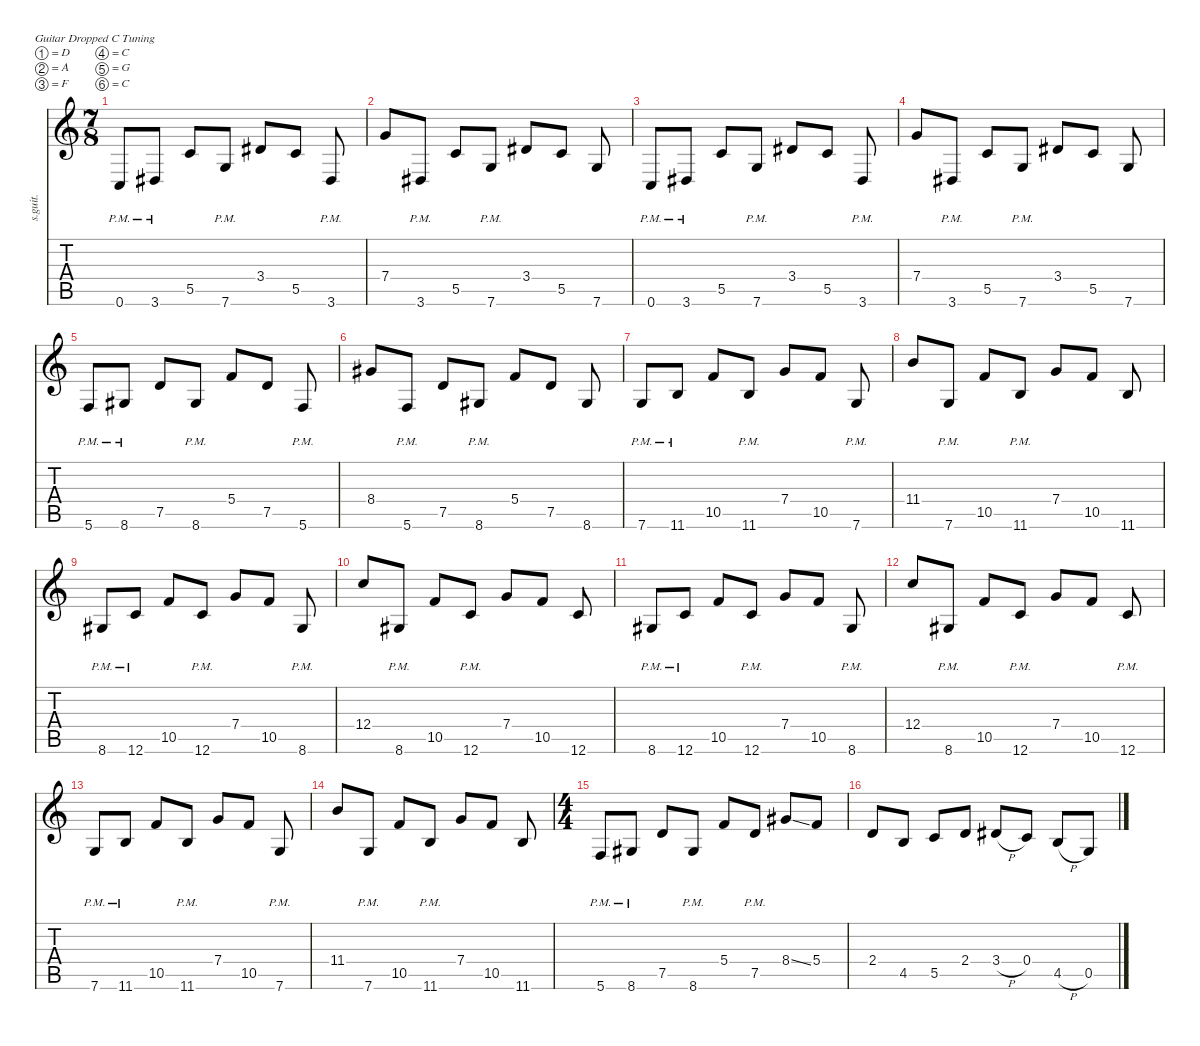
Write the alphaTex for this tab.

\defaultSystemsLayout 4
\hideDynamics
\bracketExtendMode nobrackets
\track ("Jake Bowen" "s.guit.") {instrument distortionguitar}
\staff {score tabs}
\tuning (D4 A3 F3 C3 G2 C2)
\ts (7 8)
\beaming (8 2 2 2 2)
\tempo (213 hide)
\clef g2
\ks c
0.6{pm}.8{lyrics (0 "") lyrics (1 "") lyrics (2 "") lyrics (3 "") lyrics (4 "") dy mf} 3.6{pm acc #}.8{lyrics (0 "") lyrics (1 "") lyrics (2 "") lyrics (3 "") lyrics (4 "")} 5.5.8{lyrics (0 "") lyrics (1 "") lyrics (2 "") lyrics (3 "") lyrics (4 "")} 7.6{pm}.8{lyrics (0 "") lyrics (1 "") lyrics (2 "") lyrics (3 "") lyrics (4 "")} 3.4{acc #}.8{lyrics (0 "") lyrics (1 "") lyrics (2 "") lyrics (3 "") lyrics (4 "")} 5.5.8{lyrics (0 "") lyrics (1 "") lyrics (2 "") lyrics (3 "") lyrics (4 "")} 3.6{pm acc #}.8{lyrics (0 "") lyrics (1 "") lyrics (2 "") lyrics (3 "") lyrics (4 "")} |
7.4.8{lyrics (0 "") lyrics (1 "") lyrics (2 "") lyrics (3 "") lyrics (4 "")} 3.6{pm acc #}.8{lyrics (0 "") lyrics (1 "") lyrics (2 "") lyrics (3 "") lyrics (4 "")} 5.5.8{lyrics (0 "") lyrics (1 "") lyrics (2 "") lyrics (3 "") lyrics (4 "")} 7.6{pm}.8{lyrics (0 "") lyrics (1 "") lyrics (2 "") lyrics (3 "") lyrics (4 "")} 3.4{acc #}.8{lyrics (0 "") lyrics (1 "") lyrics (2 "") lyrics (3 "") lyrics (4 "")} 5.5.8{lyrics (0 "") lyrics (1 "") lyrics (2 "") lyrics (3 "") lyrics (4 "")} 7.6.8{lyrics (0 "") lyrics (1 "") lyrics (2 "") lyrics (3 "") lyrics (4 "")} |
0.6{pm}.8{lyrics (0 "") lyrics (1 "") lyrics (2 "") lyrics (3 "") lyrics (4 "")} 3.6{pm acc #}.8{lyrics (0 "") lyrics (1 "") lyrics (2 "") lyrics (3 "") lyrics (4 "")} 5.5.8{lyrics (0 "") lyrics (1 "") lyrics (2 "") lyrics (3 "") lyrics (4 "")} 7.6{pm}.8{lyrics (0 "") lyrics (1 "") lyrics (2 "") lyrics (3 "") lyrics (4 "")} 3.4{acc #}.8{lyrics (0 "") lyrics (1 "") lyrics (2 "") lyrics (3 "") lyrics (4 "")} 5.5.8{lyrics (0 "") lyrics (1 "") lyrics (2 "") lyrics (3 "") lyrics (4 "")} 3.6{pm acc #}.8{lyrics (0 "") lyrics (1 "") lyrics (2 "") lyrics (3 "") lyrics (4 "")} |
7.4.8{lyrics (0 "") lyrics (1 "") lyrics (2 "") lyrics (3 "") lyrics (4 "")} 3.6{pm acc #}.8{lyrics (0 "") lyrics (1 "") lyrics (2 "") lyrics (3 "") lyrics (4 "")} 5.5.8{lyrics (0 "") lyrics (1 "") lyrics (2 "") lyrics (3 "") lyrics (4 "")} 7.6{pm}.8{lyrics (0 "") lyrics (1 "") lyrics (2 "") lyrics (3 "") lyrics (4 "")} 3.4{acc #}.8{lyrics (0 "") lyrics (1 "") lyrics (2 "") lyrics (3 "") lyrics (4 "")} 5.5.8{lyrics (0 "") lyrics (1 "") lyrics (2 "") lyrics (3 "") lyrics (4 "")} 7.6.8{lyrics (0 "") lyrics (1 "") lyrics (2 "") lyrics (3 "") lyrics (4 "")} |
5.6{pm}.8{lyrics (0 "") lyrics (1 "") lyrics (2 "") lyrics (3 "") lyrics (4 "")} 8.6{pm acc #}.8{lyrics (0 "") lyrics (1 "") lyrics (2 "") lyrics (3 "") lyrics (4 "")} 7.5.8{lyrics (0 "") lyrics (1 "") lyrics (2 "") lyrics (3 "") lyrics (4 "")} 8.6{pm acc #}.8{lyrics (0 "") lyrics (1 "") lyrics (2 "") lyrics (3 "") lyrics (4 "")} 5.4.8{lyrics (0 "") lyrics (1 "") lyrics (2 "") lyrics (3 "") lyrics (4 "")} 7.5.8{lyrics (0 "") lyrics (1 "") lyrics (2 "") lyrics (3 "") lyrics (4 "")} 5.6{pm}.8{lyrics (0 "") lyrics (1 "") lyrics (2 "") lyrics (3 "") lyrics (4 "")} |
8.4{acc #}.8{lyrics (0 "") lyrics (1 "") lyrics (2 "") lyrics (3 "") lyrics (4 "")} 5.6{pm}.8{lyrics (0 "") lyrics (1 "") lyrics (2 "") lyrics (3 "") lyrics (4 "")} 7.5.8{lyrics (0 "") lyrics (1 "") lyrics (2 "") lyrics (3 "") lyrics (4 "")} 8.6{pm acc #}.8{lyrics (0 "") lyrics (1 "") lyrics (2 "") lyrics (3 "") lyrics (4 "")} 5.4.8{lyrics (0 "") lyrics (1 "") lyrics (2 "") lyrics (3 "") lyrics (4 "")} 7.5.8{lyrics (0 "") lyrics (1 "") lyrics (2 "") lyrics (3 "") lyrics (4 "")} 8.6{acc #}.8{lyrics (0 "") lyrics (1 "") lyrics (2 "") lyrics (3 "") lyrics (4 "")} |
7.6{pm}.8{lyrics (0 "") lyrics (1 "") lyrics (2 "") lyrics (3 "") lyrics (4 "")} 11.6{pm}.8{lyrics (0 "") lyrics (1 "") lyrics (2 "") lyrics (3 "") lyrics (4 "")} 10.5.8{lyrics (0 "") lyrics (1 "") lyrics (2 "") lyrics (3 "") lyrics (4 "")} 11.6{pm}.8{lyrics (0 "") lyrics (1 "") lyrics (2 "") lyrics (3 "") lyrics (4 "")} 7.4.8{lyrics (0 "") lyrics (1 "") lyrics (2 "") lyrics (3 "") lyrics (4 "")} 10.5.8{lyrics (0 "") lyrics (1 "") lyrics (2 "") lyrics (3 "") lyrics (4 "")} 7.6{pm}.8{lyrics (0 "") lyrics (1 "") lyrics (2 "") lyrics (3 "") lyrics (4 "")} |
11.4.8{lyrics (0 "") lyrics (1 "") lyrics (2 "") lyrics (3 "") lyrics (4 "")} 7.6{pm}.8{lyrics (0 "") lyrics (1 "") lyrics (2 "") lyrics (3 "") lyrics (4 "")} 10.5.8{lyrics (0 "") lyrics (1 "") lyrics (2 "") lyrics (3 "") lyrics (4 "")} 11.6{pm}.8{lyrics (0 "") lyrics (1 "") lyrics (2 "") lyrics (3 "") lyrics (4 "")} 7.4.8{lyrics (0 "") lyrics (1 "") lyrics (2 "") lyrics (3 "") lyrics (4 "")} 10.5.8{lyrics (0 "") lyrics (1 "") lyrics (2 "") lyrics (3 "") lyrics (4 "")} 11.6.8{lyrics (0 "") lyrics (1 "") lyrics (2 "") lyrics (3 "") lyrics (4 "")} |
8.6{pm acc #}.8{lyrics (0 "") lyrics (1 "") lyrics (2 "") lyrics (3 "") lyrics (4 "")} 12.6{pm}.8{lyrics (0 "") lyrics (1 "") lyrics (2 "") lyrics (3 "") lyrics (4 "")} 10.5.8{lyrics (0 "") lyrics (1 "") lyrics (2 "") lyrics (3 "") lyrics (4 "")} 12.6{pm}.8{lyrics (0 "") lyrics (1 "") lyrics (2 "") lyrics (3 "") lyrics (4 "")} 7.4.8{lyrics (0 "") lyrics (1 "") lyrics (2 "") lyrics (3 "") lyrics (4 "")} 10.5.8{lyrics (0 "") lyrics (1 "") lyrics (2 "") lyrics (3 "") lyrics (4 "")} 8.6{pm acc #}.8{lyrics (0 "") lyrics (1 "") lyrics (2 "") lyrics (3 "") lyrics (4 "")} |
12.4.8{lyrics (0 "") lyrics (1 "") lyrics (2 "") lyrics (3 "") lyrics (4 "")} 8.6{pm acc #}.8{lyrics (0 "") lyrics (1 "") lyrics (2 "") lyrics (3 "") lyrics (4 "")} 10.5.8{lyrics (0 "") lyrics (1 "") lyrics (2 "") lyrics (3 "") lyrics (4 "")} 12.6{pm}.8{lyrics (0 "") lyrics (1 "") lyrics (2 "") lyrics (3 "") lyrics (4 "")} 7.4.8{lyrics (0 "") lyrics (1 "") lyrics (2 "") lyrics (3 "") lyrics (4 "")} 10.5.8{lyrics (0 "") lyrics (1 "") lyrics (2 "") lyrics (3 "") lyrics (4 "")} 12.6.8{lyrics (0 "") lyrics (1 "") lyrics (2 "") lyrics (3 "") lyrics (4 "")} |
8.6{pm acc #}.8{lyrics (0 "") lyrics (1 "") lyrics (2 "") lyrics (3 "") lyrics (4 "")} 12.6{pm}.8{lyrics (0 "") lyrics (1 "") lyrics (2 "") lyrics (3 "") lyrics (4 "")} 10.5.8{lyrics (0 "") lyrics (1 "") lyrics (2 "") lyrics (3 "") lyrics (4 "")} 12.6{pm}.8{lyrics (0 "") lyrics (1 "") lyrics (2 "") lyrics (3 "") lyrics (4 "")} 7.4.8{lyrics (0 "") lyrics (1 "") lyrics (2 "") lyrics (3 "") lyrics (4 "")} 10.5.8{lyrics (0 "") lyrics (1 "") lyrics (2 "") lyrics (3 "") lyrics (4 "")} 8.6{pm acc #}.8{lyrics (0 "") lyrics (1 "") lyrics (2 "") lyrics (3 "") lyrics (4 "")} |
12.4.8{lyrics (0 "") lyrics (1 "") lyrics (2 "") lyrics (3 "") lyrics (4 "")} 8.6{pm acc #}.8{lyrics (0 "") lyrics (1 "") lyrics (2 "") lyrics (3 "") lyrics (4 "")} 10.5.8{lyrics (0 "") lyrics (1 "") lyrics (2 "") lyrics (3 "") lyrics (4 "")} 12.6{pm}.8{lyrics (0 "") lyrics (1 "") lyrics (2 "") lyrics (3 "") lyrics (4 "")} 7.4.8{lyrics (0 "") lyrics (1 "") lyrics (2 "") lyrics (3 "") lyrics (4 "")} 10.5.8{lyrics (0 "") lyrics (1 "") lyrics (2 "") lyrics (3 "") lyrics (4 "")} 12.6{pm}.8{lyrics (0 "") lyrics (1 "") lyrics (2 "") lyrics (3 "") lyrics (4 "")} |
7.6{pm}.8{lyrics (0 "") lyrics (1 "") lyrics (2 "") lyrics (3 "") lyrics (4 "")} 11.6{pm}.8{lyrics (0 "") lyrics (1 "") lyrics (2 "") lyrics (3 "") lyrics (4 "")} 10.5.8{lyrics (0 "") lyrics (1 "") lyrics (2 "") lyrics (3 "") lyrics (4 "")} 11.6{pm}.8{lyrics (0 "") lyrics (1 "") lyrics (2 "") lyrics (3 "") lyrics (4 "")} 7.4.8{lyrics (0 "") lyrics (1 "") lyrics (2 "") lyrics (3 "") lyrics (4 "")} 10.5.8{lyrics (0 "") lyrics (1 "") lyrics (2 "") lyrics (3 "") lyrics (4 "")} 7.6{pm}.8{lyrics (0 "") lyrics (1 "") lyrics (2 "") lyrics (3 "") lyrics (4 "")} |
11.4.8{lyrics (0 "") lyrics (1 "") lyrics (2 "") lyrics (3 "") lyrics (4 "")} 7.6{pm}.8{lyrics (0 "") lyrics (1 "") lyrics (2 "") lyrics (3 "") lyrics (4 "")} 10.5.8{lyrics (0 "") lyrics (1 "") lyrics (2 "") lyrics (3 "") lyrics (4 "")} 11.6{pm}.8{lyrics (0 "") lyrics (1 "") lyrics (2 "") lyrics (3 "") lyrics (4 "")} 7.4.8{lyrics (0 "") lyrics (1 "") lyrics (2 "") lyrics (3 "") lyrics (4 "")} 10.5.8{lyrics (0 "") lyrics (1 "") lyrics (2 "") lyrics (3 "") lyrics (4 "")} 11.6.8{lyrics (0 "") lyrics (1 "") lyrics (2 "") lyrics (3 "") lyrics (4 "")} |
\ts (4 4)
\beaming (8 2 2 2 2)
5.6{pm}.8{lyrics (0 "") lyrics (1 "") lyrics (2 "") lyrics (3 "") lyrics (4 "")} 8.6{pm acc #}.8{lyrics (0 "") lyrics (1 "") lyrics (2 "") lyrics (3 "") lyrics (4 "")} 7.5.8{lyrics (0 "") lyrics (1 "") lyrics (2 "") lyrics (3 "") lyrics (4 "")} 8.6{pm acc #}.8{lyrics (0 "") lyrics (1 "") lyrics (2 "") lyrics (3 "") lyrics (4 "")} 5.4.8{lyrics (0 "") lyrics (1 "") lyrics (2 "") lyrics (3 "") lyrics (4 "")} 7.5{pm}.8{lyrics (0 "") lyrics (1 "") lyrics (2 "") lyrics (3 "") lyrics (4 "")} 8.4{ss acc #}.8{lyrics (0 "") lyrics (1 "") lyrics (2 "") lyrics (3 "") lyrics (4 "")} 5.4.8{lyrics (0 "") lyrics (1 "") lyrics (2 "") lyrics (3 "") lyrics (4 "")} |
2.4.8{lyrics (0 "") lyrics (1 "") lyrics (2 "") lyrics (3 "") lyrics (4 "")} 4.5.8{lyrics (0 "") lyrics (1 "") lyrics (2 "") lyrics (3 "") lyrics (4 "")} 5.5.8{lyrics (0 "") lyrics (1 "") lyrics (2 "") lyrics (3 "") lyrics (4 "")} 2.4.8{lyrics (0 "") lyrics (1 "") lyrics (2 "") lyrics (3 "") lyrics (4 "")} 3.4{h acc #}.8{lyrics (0 "") lyrics (1 "") lyrics (2 "") lyrics (3 "") lyrics (4 "")} 0.4.8{lyrics (0 "") lyrics (1 "") lyrics (2 "") lyrics (3 "") lyrics (4 "")} 4.5{h}.8{lyrics (0 "") lyrics (1 "") lyrics (2 "") lyrics (3 "") lyrics (4 "")} 0.5.8{lyrics (0 "") lyrics (1 "") lyrics (2 "") lyrics (3 "") lyrics (4 "")}
